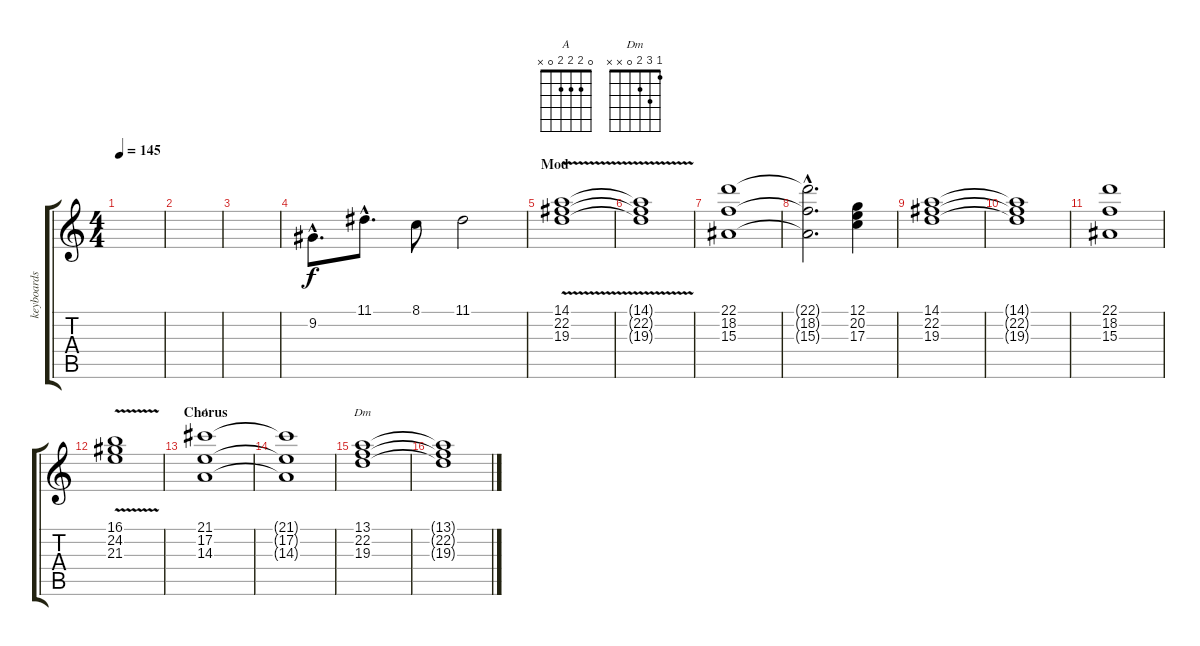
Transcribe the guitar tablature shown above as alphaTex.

\track ("keyboards" "keyboards") {instrument drawbarorgan}
\staff {score tabs}
\tuning (E4 B3 G3 D3 A2 E2) {hide}
\chord ("A" 0 2 2 2 0 x)
\chord ("Dm" 1 3 2 0 x x)
\ts (4 4)
\tempo 145
\clef g2
\ks c
|
|
|
9.2{hac}.8{d instrument electricgrandpiano} 11.1{hac}.8{d} 8.1.8 11.1.2 |
\section ("" "Mod")
(14.1{v} 22.2{v} 19.3{v}).1{volume 10 instrument drawbarorgan} |
(14.1{t} 22.2{t} 19.3{t}).1 |
(22.1 18.2 15.3).1 |
(22.1{hac t} 18.2{hac t} 15.3{hac t}).2{d} (12.1 20.2 17.3).4 |
(14.1 22.2 19.3).1 |
(14.1{t} 22.2{t} 19.3{t}).1 |
(22.1 18.2 15.3).1 |
(16.1 24.2 21.3{v}).1{volume 10} |
\section ("" "Chorus")
(21.1 17.2 14.3).1{ch "A" volume 9 instrument drawbarorgan} |
(21.1{t} 17.2{t} 14.3{t}).1 |
(13.1 22.2 19.3).1{ch "Dm"} |
(13.1{t} 22.2{t} 19.3{t}).1
